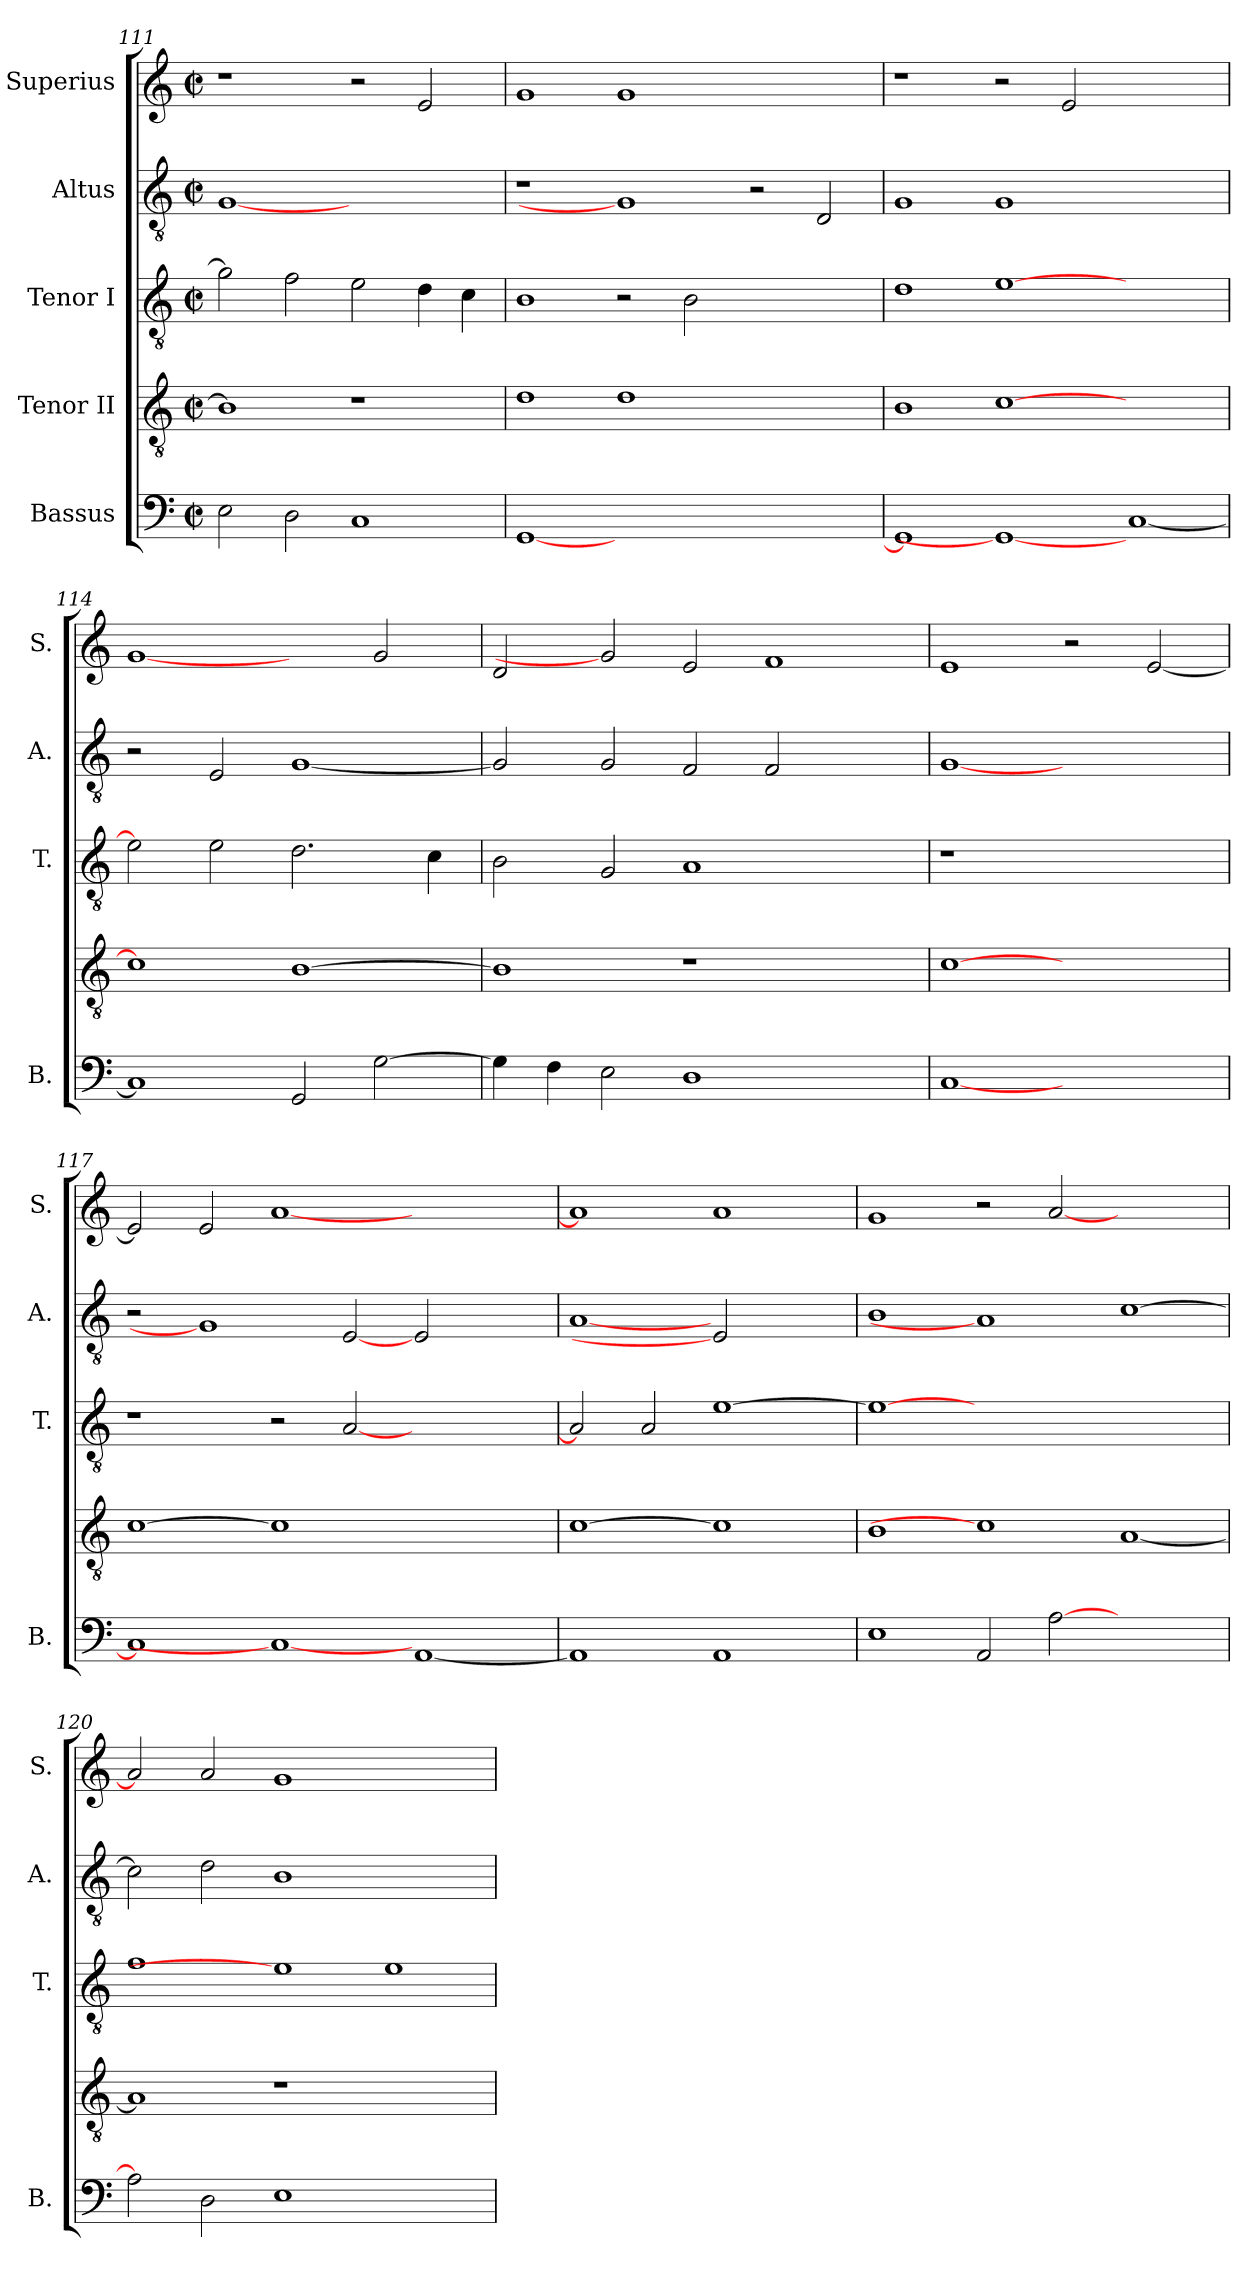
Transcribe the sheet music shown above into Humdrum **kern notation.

**kern	**kern	**kern	**kern	**kern
*part5	*part4	*part3	*part2	*part1
*staff5	*staff4	*staff3	*staff2	*staff1
*I"Bassus	*I"Tenor II	*I"Tenor I	*I"Altus	*I"Superius
*I'B.	*	*I'T.	*I'A.	*I'S.
*clefF4	*clefGv2	*clefGv2	*clefGv2	*clefG2
*	*ITrd7c12	*ITrd7c12	*ITrd7c12	*
*k[]	*k[]	*k[]	*k[]	*k[]
*C:	*C:	*C:	*C:	*C:
*M2/2	*M2/2	*M2/2	*M2/2	*M2/2
*met(c|)	*met(c|)	*met(c|)	*met(c|)	*met(c|)
=111	=111	=111	=111	=111
2Ei\	1BBi]	2Gi\]	[1GGi	1r
2Di\	.	2Fi\	.	.
1Ci	1r	2Ei\	1ryy	2r
.	.	4Di\	.	2ei/
.	.	4Ci\	.	.
!!LO:PB:g=z
=112	=112	=112	=112	=112
[<1GGi	1Di	1BBi	1r	1gi
0ryy	1Di	2r	1GGi]	1gi
.	.	2BBi\	.	.
.	1ryy	1ryy	2r	1ryy
.	.	.	2DDi/	.
=113	=113	=113	=113	=113
1GGi]	1BBi	1Di	1GGi	1r
1GGi_	[>1Ci	[>1Ei	1GGi	2r
.	.	.	.	2ei/
[<1Ci	1ryy	1ryy	1ryy	1ryy
=114	=114	=114	=114	=114
1Ci]	1Ci]	2Ei\]	2r	[1gi
.	.	2Ei\	2EEi/	.
2GGi/	[>1BBi	2.Di\	[<1GGi	2ryy
[>2Gi\	.	.	.	2gi/
.	.	4Ci\	.	.
=115	=115	=115	=115	=115
4Gi\]	1BBi]	2BBi\	2GGi/]	2di/
4Fi\	.	.	.	.
2Ei\	.	2GGi/	2GGi/	2gi]
1Di	1r	1AAi	2FFi/	2ei/
.	.	.	2FFi/	1fi
2ryy	2ryy	2ryy	2ryy	.
=116	=116	=116	=116	=116
!	!	!LO:N:vis=1	!	!
[<1Ci	[1Ci	1r	[1GGi	1ei
1ryy	1ryy	1ryy	1ryy	2r
.	.	.	.	[<2ei/
!!LO:LB:g=z
=117	=117	=117	=117	=117
1Ci]	[1Ci	1r	2r	2ei/]
.	.	.	1GGi]	2ei/
1Ci_	1Ci]	2r	.	[<1ai
.	.	[<2AAi/	[2EEi	.
[<1AAi	1ryy	1ryy	2EEi/	1ryy
.	.	.	2ryy	.
=118	=118	=118	=118	=118
1AAi]	[1Ci	2AAi/]	[1AAi	1ai]
.	.	2AAi/	.	.
1AAi	1Ci]	[>1Ei	2EEi]	1ai
.	.	.	2ryy	.
=119	=119	=119	=119	=119
1Ei	1BBi	1Ei_>	1BBi	1gi
2AAi/	1Ci]	0ryy	1AAi]	2r
[>2Ai\	.	.	.	[<2ai/
1ryy	[<1AAi	.	[>1Ci	1ryy
=120	=120	=120	=120	=120
2Ai\]	1AAi]	1Fi	2Ci\]	2ai/]
2Di\	.	.	2Di\	2ai/
1Ei	1r	1Ei]	1BBi	1gi
1ryy	1ryy	1Ei	1ryy	1ryy
=	=	=	=	=
*-	*-	*-	*-	*-
